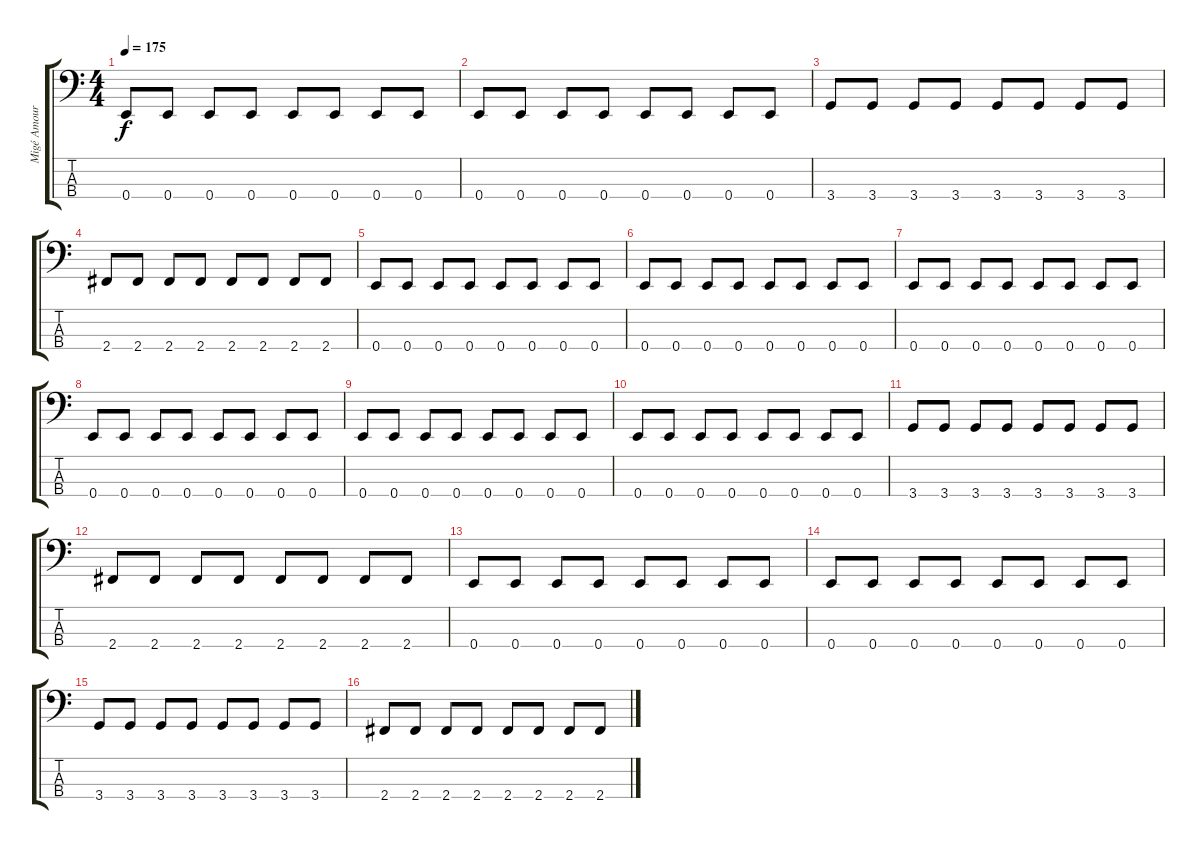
\track ("Migé Amour" "Migé Amour") {instrument electricbassfinger}
\staff {score tabs}
\tuning (G2 D2 A1 E1) {hide}
\ts (4 4)
\tempo 175
\clef f4
\ks c
0.4.8{dy f} 0.4.8 0.4.8 0.4.8 0.4.8 0.4.8 0.4.8 0.4.8 |
0.4.8 0.4.8 0.4.8 0.4.8 0.4.8 0.4.8 0.4.8 0.4.8 |
3.4.8 3.4.8 3.4.8 3.4.8 3.4.8 3.4.8 3.4.8 3.4.8 |
2.4.8 2.4.8 2.4.8 2.4.8 2.4.8 2.4.8 2.4.8 2.4.8 |
0.4.8 0.4.8 0.4.8 0.4.8 0.4.8 0.4.8 0.4.8 0.4.8 |
0.4.8 0.4.8 0.4.8 0.4.8 0.4.8 0.4.8 0.4.8 0.4.8 |
0.4.8 0.4.8 0.4.8 0.4.8 0.4.8 0.4.8 0.4.8 0.4.8 |
0.4.8 0.4.8 0.4.8 0.4.8 0.4.8 0.4.8 0.4.8 0.4.8 |
0.4.8 0.4.8 0.4.8 0.4.8 0.4.8 0.4.8 0.4.8 0.4.8 |
0.4.8 0.4.8 0.4.8 0.4.8 0.4.8 0.4.8 0.4.8 0.4.8 |
3.4.8 3.4.8 3.4.8 3.4.8 3.4.8 3.4.8 3.4.8 3.4.8 |
2.4.8 2.4.8 2.4.8 2.4.8 2.4.8 2.4.8 2.4.8 2.4.8 |
0.4.8 0.4.8 0.4.8 0.4.8 0.4.8 0.4.8 0.4.8 0.4.8 |
0.4.8 0.4.8 0.4.8 0.4.8 0.4.8 0.4.8 0.4.8 0.4.8 |
3.4.8 3.4.8 3.4.8 3.4.8 3.4.8 3.4.8 3.4.8 3.4.8 |
2.4.8 2.4.8 2.4.8 2.4.8 2.4.8 2.4.8 2.4.8 2.4.8
